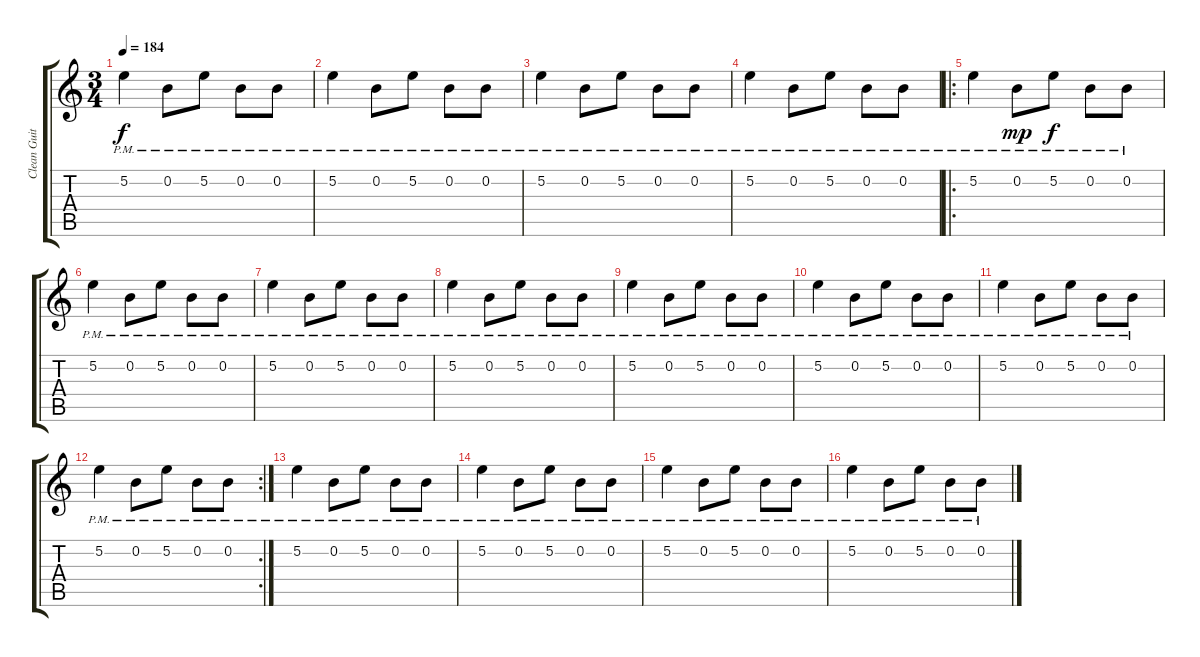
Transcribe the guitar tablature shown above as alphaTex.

\track ("Clean Guitar" "Clean Guit") {instrument electricguitarjazz}
\staff {score tabs}
\tuning (E4 B3 G3 D3 A2 E2) {hide}
\ts (3 4)
\tempo 184
\clef g2
\ks c
5.2{pm}.4{dy f} 0.2{pm}.8 5.2{pm}.8 0.2{pm}.8 0.2{pm}.8 |
5.2{pm}.4 0.2{pm}.8 5.2{pm}.8 0.2{pm}.8 0.2{pm}.8 |
5.2{pm}.4 0.2{pm}.8 5.2{pm}.8 0.2{pm}.8 0.2{pm}.8 |
5.2{pm}.4 0.2{pm}.8 5.2{pm}.8 0.2{pm}.8 0.2{pm}.8 |
\ro
5.2{pm}.4 0.2{pm}.8{dy mp} 5.2{pm}.8{dy f} 0.2{pm}.8 0.2{pm}.8 |
5.2{pm}.4 0.2{pm}.8 5.2{pm}.8 0.2{pm}.8 0.2{pm}.8 |
5.2{pm}.4 0.2{pm}.8 5.2{pm}.8 0.2{pm}.8 0.2{pm}.8 |
5.2{pm}.4 0.2{pm}.8 5.2{pm}.8 0.2{pm}.8 0.2{pm}.8 |
5.2{pm}.4 0.2{pm}.8 5.2{pm}.8 0.2{pm}.8 0.2{pm}.8 |
5.2{pm}.4 0.2{pm}.8 5.2{pm}.8 0.2{pm}.8 0.2{pm}.8 |
5.2{pm}.4 0.2{pm}.8 5.2{pm}.8 0.2{pm}.8 0.2{pm}.8 |
\rc 2
5.2{pm}.4 0.2{pm}.8 5.2{pm}.8 0.2{pm}.8 0.2{pm}.8 |
5.2{pm}.4 0.2{pm}.8 5.2{pm}.8 0.2{pm}.8 0.2{pm}.8 |
5.2{pm}.4 0.2{pm}.8 5.2{pm}.8 0.2{pm}.8 0.2{pm}.8 |
5.2{pm}.4 0.2{pm}.8 5.2{pm}.8 0.2{pm}.8 0.2{pm}.8 |
5.2{pm}.4 0.2{pm}.8 5.2{pm}.8 0.2{pm}.8 0.2{pm}.8
